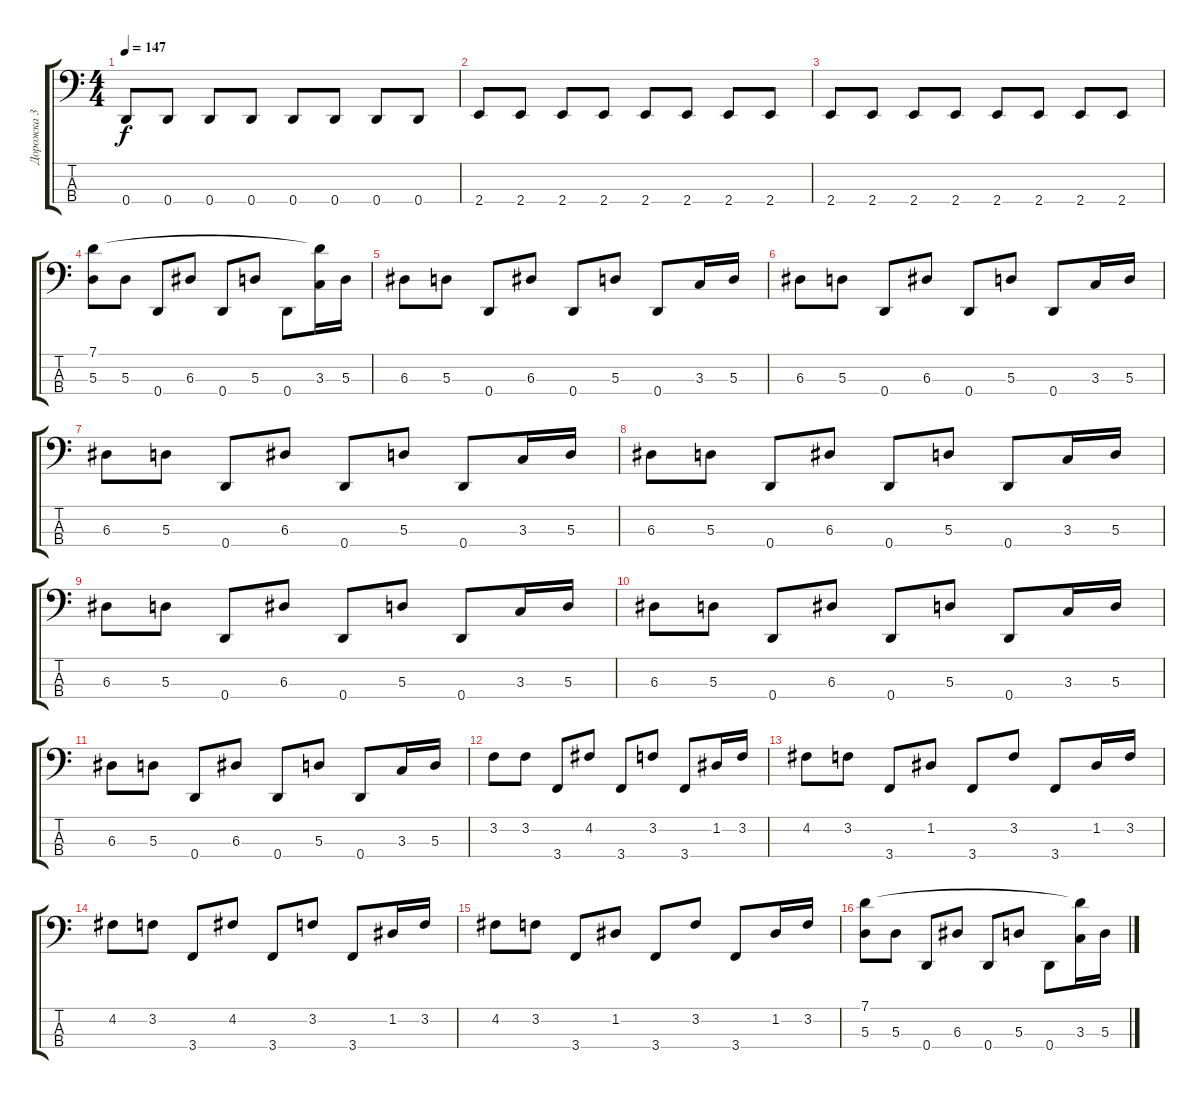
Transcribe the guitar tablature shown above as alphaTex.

\track ("Дорожка 3" "Дорожка 3") {instrument electricbasspick}
\staff {score tabs}
\tuning (G2 D2 A1 D1) {hide}
\ts (4 4)
\tempo 147
\clef f4
\ks c
0.4.8{dy f} 0.4.8 0.4.8 0.4.8 0.4.8 0.4.8 0.4.8 0.4.8 |
2.4.8 2.4.8 2.4.8 2.4.8 2.4.8 2.4.8 2.4.8 2.4.8 |
2.4.8 2.4.8 2.4.8 2.4.8 2.4.8 2.4.8 2.4.8 2.4.8 |
(7.1 5.3).8 5.3.8 0.4.8 6.3.8 0.4.8 5.3.8 0.4.8 (7.1{t} 3.3).16 5.3.16 |
6.3.8 5.3.8 0.4.8 6.3.8 0.4.8 5.3.8 0.4.8 3.3.16 5.3.16 |
6.3.8 5.3.8 0.4.8 6.3.8 0.4.8 5.3.8 0.4.8 3.3.16 5.3.16 |
6.3.8 5.3.8 0.4.8 6.3.8 0.4.8 5.3.8 0.4.8 3.3.16 5.3.16 |
6.3.8 5.3.8 0.4.8 6.3.8 0.4.8 5.3.8 0.4.8 3.3.16 5.3.16 |
6.3.8 5.3.8 0.4.8 6.3.8 0.4.8 5.3.8 0.4.8 3.3.16 5.3.16 |
6.3.8 5.3.8 0.4.8 6.3.8 0.4.8 5.3.8 0.4.8 3.3.16 5.3.16 |
6.3.8 5.3.8 0.4.8 6.3.8 0.4.8 5.3.8 0.4.8 3.3.16 5.3.16 |
3.2.8 3.2.8 3.4.8 4.2.8 3.4.8 3.2.8 3.4.8 1.2.16 3.2.16 |
4.2.8 3.2.8 3.4.8 1.2.8 3.4.8 3.2.8 3.4.8 1.2.16 3.2.16 |
4.2.8 3.2.8 3.4.8 4.2.8 3.4.8 3.2.8 3.4.8 1.2.16 3.2.16 |
4.2.8 3.2.8 3.4.8 1.2.8 3.4.8 3.2.8 3.4.8 1.2.16 3.2.16 |
(7.1 5.3).8 5.3.8 0.4.8 6.3.8 0.4.8 5.3.8 0.4.8 (7.1{t} 3.3).16 5.3.16
